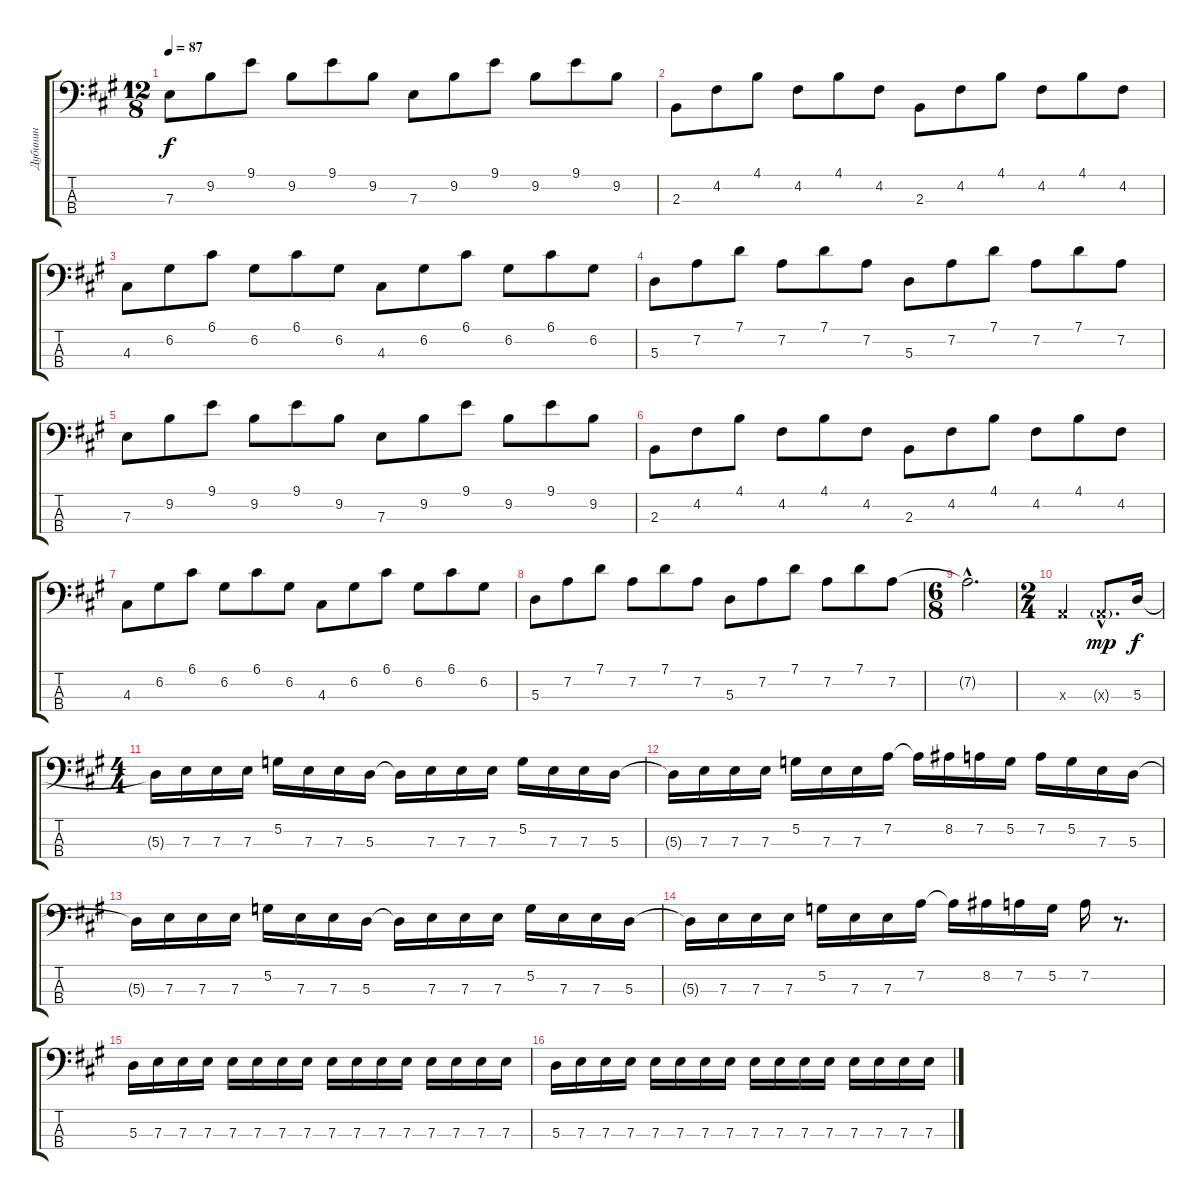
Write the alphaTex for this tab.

\track ("Дубинин" "Дубинин") {instrument electricbasspick}
\staff {score tabs}
\tuning (G2 D2 A1 E1) {hide}
\ts (12 8)
\tempo 87
\clef f4
\ks a
7.3.8{dy f instrument electricbasspick} 9.2.8 9.1.8 9.2.8 9.1.8 9.2.8 7.3.8 9.2.8 9.1.8 9.2.8 9.1.8 9.2.8 |
2.3.8 4.2.8 4.1.8 4.2.8 4.1.8 4.2.8 2.3.8 4.2.8 4.1.8 4.2.8 4.1.8 4.2.8 |
4.3.8 6.2.8 6.1.8 6.2.8 6.1.8 6.2.8 4.3.8 6.2.8 6.1.8 6.2.8 6.1.8 6.2.8 |
5.3.8 7.2.8 7.1.8 7.2.8 7.1.8 7.2.8 5.3.8 7.2.8 7.1.8 7.2.8 7.1.8 7.2.8 |
7.3.8 9.2.8 9.1.8 9.2.8 9.1.8 9.2.8 7.3.8 9.2.8 9.1.8 9.2.8 9.1.8 9.2.8 |
2.3.8 4.2.8 4.1.8 4.2.8 4.1.8 4.2.8 2.3.8 4.2.8 4.1.8 4.2.8 4.1.8 4.2.8 |
4.3.8 6.2.8 6.1.8 6.2.8 6.1.8 6.2.8 4.3.8 6.2.8 6.1.8 6.2.8 6.1.8 6.2.8 |
5.3.8 7.2.8 7.1.8 7.2.8 7.1.8 7.2.8 5.3.8 7.2.8 7.1.8 7.2.8 7.1.8 7.2.8 |
\ts (6 8)
7.2{hac t}.2{d} |
\ts (2 4)
0.3{x}.4 0.3{g hac x}.8{d dy mp} 5.3.16{dy f} |
\ts (4 4)
5.3{t}.16 7.3.16 7.3.16 7.3.16 5.2.16 7.3.16 7.3.16 5.3.16 5.3{t}.16 7.3.16 7.3.16 7.3.16 5.2.16 7.3.16 7.3.16 5.3.16 |
5.3{t}.16 7.3.16 7.3.16 7.3.16 5.2.16 7.3.16 7.3.16 7.2.16 7.2{t}.16 8.2.16 7.2.16 5.2.16 7.2.16 5.2.16 7.3.16 5.3.16 |
5.3{t}.16 7.3.16 7.3.16 7.3.16 5.2.16 7.3.16 7.3.16 5.3.16 5.3{t}.16 7.3.16 7.3.16 7.3.16 5.2.16 7.3.16 7.3.16 5.3.16 |
5.3{t}.16 7.3.16 7.3.16 7.3.16 5.2.16 7.3.16 7.3.16 7.2.16 7.2{t}.16 8.2.16 7.2.16 5.2.16 7.2.16 r.8{d} |
5.3.16 7.3.16 7.3.16 7.3.16 7.3.16 7.3.16 7.3.16 7.3.16 7.3.16 7.3.16 7.3.16 7.3.16 7.3.16 7.3.16 7.3.16 7.3.16 |
5.3.16 7.3.16 7.3.16 7.3.16 7.3.16 7.3.16 7.3.16 7.3.16 7.3.16 7.3.16 7.3.16 7.3.16 7.3.16 7.3.16 7.3.16 7.3.16
